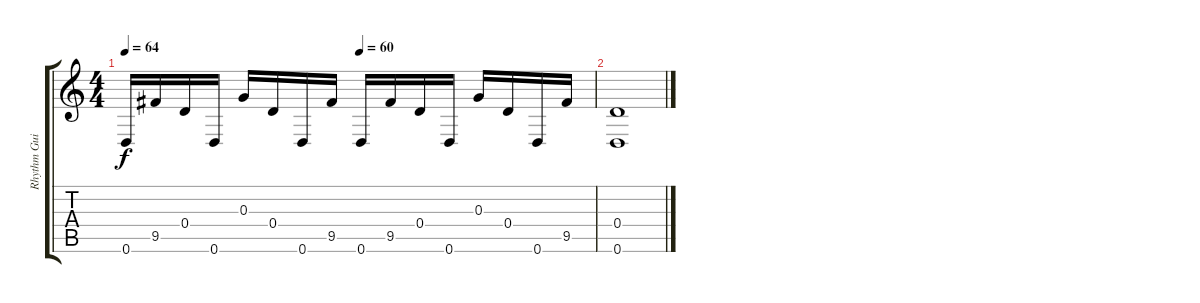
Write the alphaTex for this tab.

\track ("Rhythm Guitar" "Rhythm Gui") {instrument acousticguitarsteel}
\staff {score tabs}
\tuning (E4 B3 G3 D3 A2 D2) {hide}
\ts (4 4)
\tempo 64
\tempo (60 0.5)
\clef g2
\ks c
0.6.16{dy f} 9.5.16 0.4.16 0.6.16 0.3.16 0.4.16 0.6.16 9.5.16 0.6.16 9.5.16 0.4.16 0.6.16 0.3.16 0.4.16 0.6.16 9.5.16 |
(0.4 0.6).1
